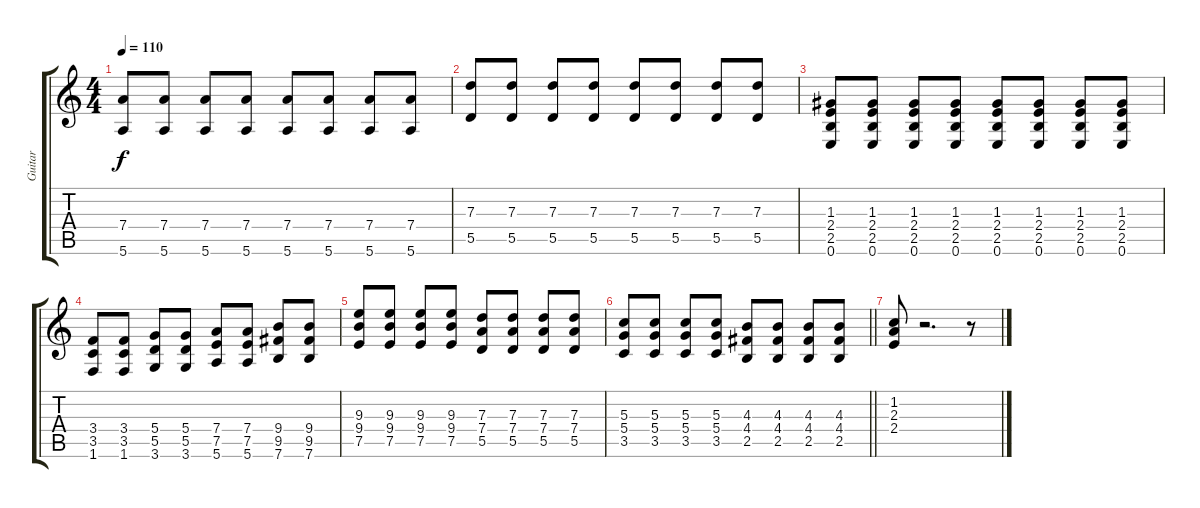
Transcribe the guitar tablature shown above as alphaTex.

\track ("Guitar " "Guitar ") {instrument distortionguitar}
\staff {score tabs}
\tuning (E4 B3 G3 D3 A2 E2) {hide}
\ts (4 4)
\tempo 110
\clef g2
\ks c
(7.4 5.6).8{dy f} (7.4 5.6).8 (7.4 5.6).8 (7.4 5.6).8 (7.4 5.6).8 (7.4 5.6).8 (7.4 5.6).8 (7.4 5.6).8 |
(7.3 5.5).8 (7.3 5.5).8 (7.3 5.5).8 (7.3 5.5).8 (7.3 5.5).8 (7.3 5.5).8 (7.3 5.5).8 (7.3 5.5).8 |
(1.3 2.4 2.5 0.6).8 (1.3 2.4 2.5 0.6).8 (1.3 2.4 2.5 0.6).8 (1.3 2.4 2.5 0.6).8 (1.3 2.4 2.5 0.6).8 (1.3 2.4 2.5 0.6).8 (1.3 2.4 2.5 0.6).8 (1.3 2.4 2.5 0.6).8 |
(3.4 3.5 1.6).8 (3.4 3.5 1.6).8 (5.4 5.5 3.6).8 (5.4 5.5 3.6).8 (7.4 7.5 5.6).8 (7.4 7.5 5.6).8 (9.4 9.5 7.6).8 (9.4 9.5 7.6).8 |
(9.3 9.4 7.5).8 (9.3 9.4 7.5).8 (9.3 9.4 7.5).8 (9.3 9.4 7.5).8 (7.3 7.4 5.5).8 (7.3 7.4 5.5).8 (7.3 7.4 5.5).8 (7.3 7.4 5.5).8 |
\barLineRight lightlight
(5.3 5.4 3.5).8 (5.3 5.4 3.5).8 (5.3 5.4 3.5).8 (5.3 5.4 3.5).8 (4.3 4.4 2.5).8 (4.3 4.4 2.5).8 (4.3 4.4 2.5).8 (4.3 4.4 2.5).8 |
(1.2 2.3 2.4).8 r.2{d} r.8
